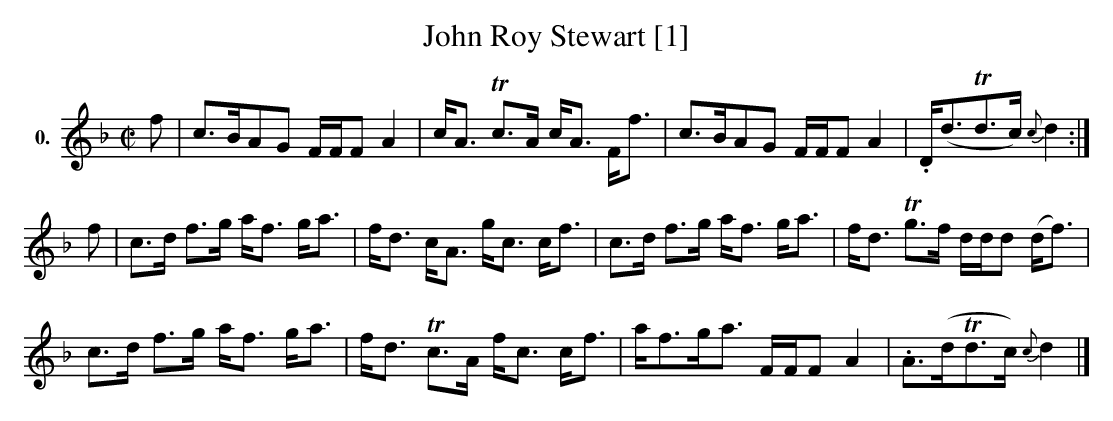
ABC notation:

X:1
T:John Roy Stewart [1]
M:C|
L:1/8
K:F
V:1 clef=treble name="0."
[V:1] f|c>BAG F/F/F A2|c<A Tc>A c<A F<f|c>BAG F/F/F A2|.D<(dTd>c) {c}d2:|
f|c>d f>g a<f g<a|f<d c<A g<c c<f|c>d f>g a<f g<a|f<d Tg>f d/d/d (d<f)|
c>d f>g a<f g<a|f<d Tc>A f<c c<f|a<fg<a F/F/F A2|.A>(dTd>c) {c}d2|]
